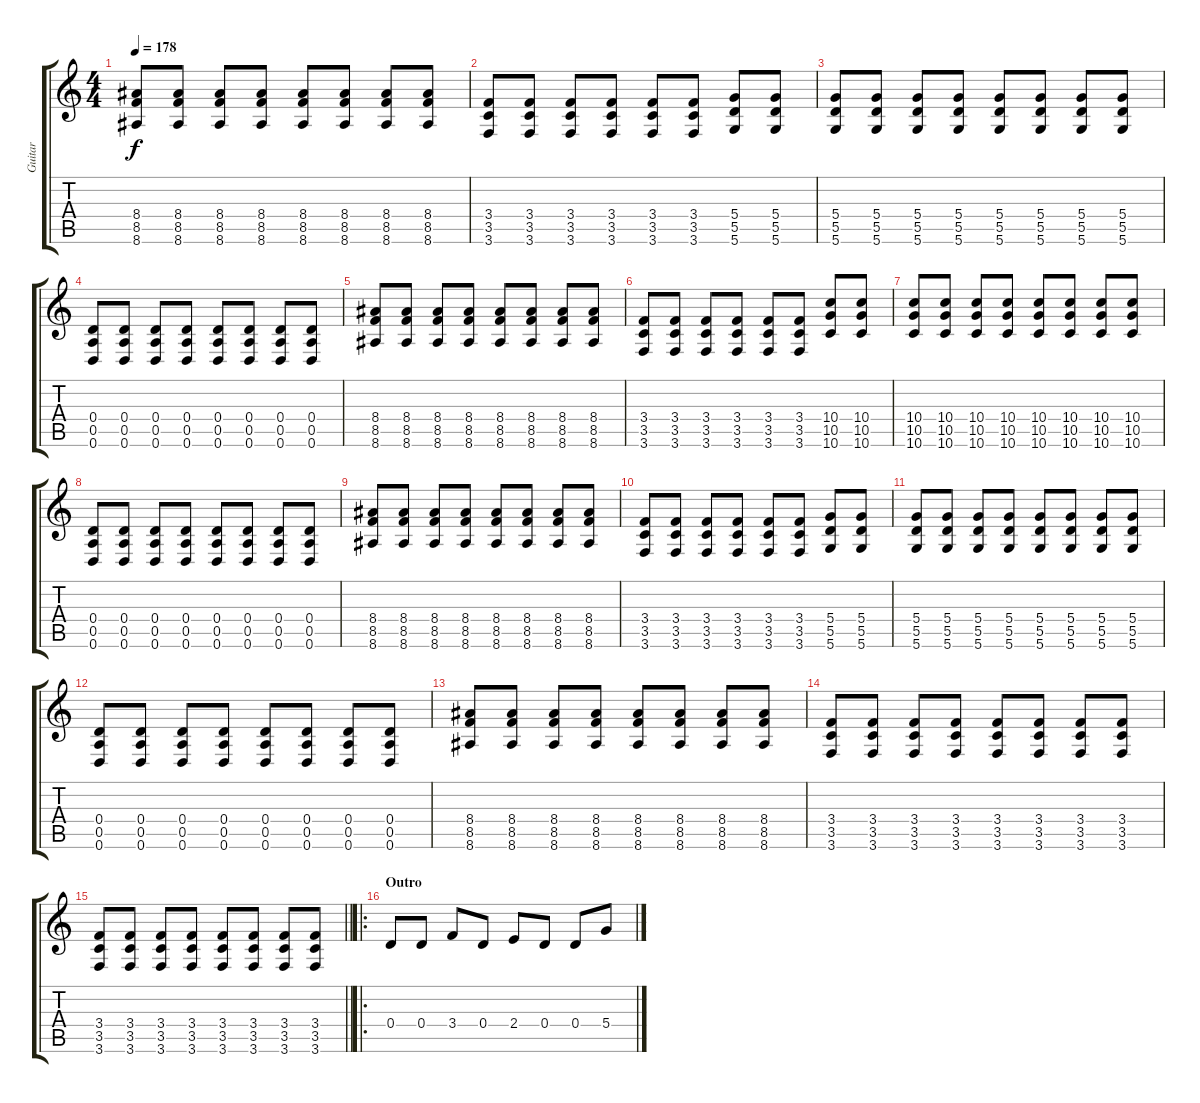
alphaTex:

\track ("Guitar" "Guitar") {instrument distortionguitar}
\staff {score tabs}
\tuning (E4 B3 G3 D3 A2 D2) {hide}
\ts (4 4)
\tempo 178
\clef g2
\ks c
(8.4 8.5 8.6).8{dy f} (8.4 8.5 8.6).8 (8.4 8.5 8.6).8 (8.4 8.5 8.6).8 (8.4 8.5 8.6).8 (8.4 8.5 8.6).8 (8.4 8.5 8.6).8 (8.4 8.5 8.6).8 |
(3.4 3.5 3.6).8 (3.4 3.5 3.6).8 (3.4 3.5 3.6).8 (3.4 3.5 3.6).8 (3.4 3.5 3.6).8 (3.4 3.5 3.6).8 (5.4 5.5 5.6).8 (5.4 5.5 5.6).8 |
(5.4 5.5 5.6).8 (5.4 5.5 5.6).8 (5.4 5.5 5.6).8 (5.4 5.5 5.6).8 (5.4 5.5 5.6).8 (5.4 5.5 5.6).8 (5.4 5.5 5.6).8 (5.4 5.5 5.6).8 |
(0.4 0.5 0.6).8 (0.4 0.5 0.6).8 (0.4 0.5 0.6).8 (0.4 0.5 0.6).8 (0.4 0.5 0.6).8 (0.4 0.5 0.6).8 (0.4 0.5 0.6).8 (0.4 0.5 0.6).8 |
(8.4 8.5 8.6).8 (8.4 8.5 8.6).8 (8.4 8.5 8.6).8 (8.4 8.5 8.6).8 (8.4 8.5 8.6).8 (8.4 8.5 8.6).8 (8.4 8.5 8.6).8 (8.4 8.5 8.6).8 |
(3.4 3.5 3.6).8 (3.4 3.5 3.6).8 (3.4 3.5 3.6).8 (3.4 3.5 3.6).8 (3.4 3.5 3.6).8 (3.4 3.5 3.6).8 (10.4 10.5 10.6).8 (10.4 10.5 10.6).8 |
(10.4 10.5 10.6).8 (10.4 10.5 10.6).8 (10.4 10.5 10.6).8 (10.4 10.5 10.6).8 (10.4 10.5 10.6).8 (10.4 10.5 10.6).8 (10.4 10.5 10.6).8 (10.4 10.5 10.6).8 |
(0.4 0.5 0.6).8 (0.4 0.5 0.6).8 (0.4 0.5 0.6).8 (0.4 0.5 0.6).8 (0.4 0.5 0.6).8 (0.4 0.5 0.6).8 (0.4 0.5 0.6).8 (0.4 0.5 0.6).8 |
(8.4 8.5 8.6).8 (8.4 8.5 8.6).8 (8.4 8.5 8.6).8 (8.4 8.5 8.6).8 (8.4 8.5 8.6).8 (8.4 8.5 8.6).8 (8.4 8.5 8.6).8 (8.4 8.5 8.6).8 |
(3.4 3.5 3.6).8 (3.4 3.5 3.6).8 (3.4 3.5 3.6).8 (3.4 3.5 3.6).8 (3.4 3.5 3.6).8 (3.4 3.5 3.6).8 (5.4 5.5 5.6).8 (5.4 5.5 5.6).8 |
(5.4 5.5 5.6).8 (5.4 5.5 5.6).8 (5.4 5.5 5.6).8 (5.4 5.5 5.6).8 (5.4 5.5 5.6).8 (5.4 5.5 5.6).8 (5.4 5.5 5.6).8 (5.4 5.5 5.6).8 |
(0.4 0.5 0.6).8 (0.4 0.5 0.6).8 (0.4 0.5 0.6).8 (0.4 0.5 0.6).8 (0.4 0.5 0.6).8 (0.4 0.5 0.6).8 (0.4 0.5 0.6).8 (0.4 0.5 0.6).8 |
(8.4 8.5 8.6).8 (8.4 8.5 8.6).8 (8.4 8.5 8.6).8 (8.4 8.5 8.6).8 (8.4 8.5 8.6).8 (8.4 8.5 8.6).8 (8.4 8.5 8.6).8 (8.4 8.5 8.6).8 |
(3.4 3.5 3.6).8 (3.4 3.5 3.6).8 (3.4 3.5 3.6).8 (3.4 3.5 3.6).8 (3.4 3.5 3.6).8 (3.4 3.5 3.6).8 (3.4 3.5 3.6).8 (3.4 3.5 3.6).8 |
\barLineRight lightlight
(3.4 3.5 3.6).8 (3.4 3.5 3.6).8 (3.4 3.5 3.6).8 (3.4 3.5 3.6).8 (3.4 3.5 3.6).8 (3.4 3.5 3.6).8 (3.4 3.5 3.6).8 (3.4 3.5 3.6).8 |
\ro
\section ("" "Outro")
0.4.8 0.4.8 3.4.8 0.4.8 2.4.8 0.4.8 0.4.8 5.4.8
